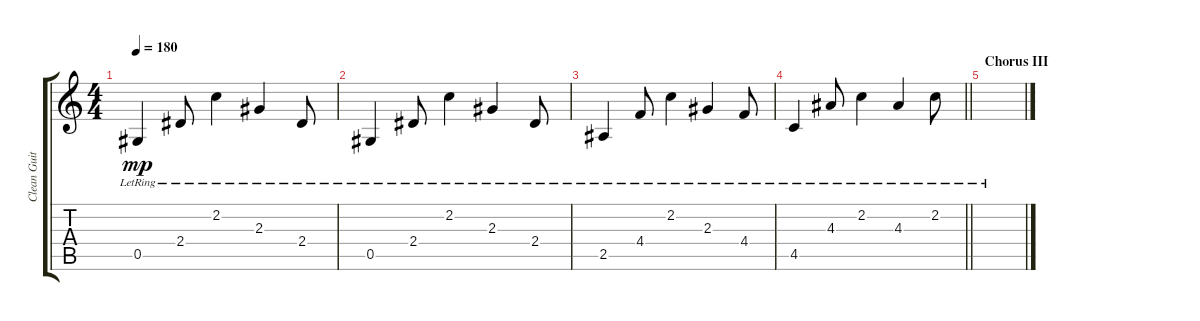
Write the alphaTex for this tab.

\track ("Clean Guitar" "Clean Guit") {instrument electricguitarclean}
\staff {score tabs}
\tuning (Eb4 Bb3 Gb3 Db3 Ab2 Db2) {hide}
\ts (4 4)
\tempo 180
\clef g2
\ks c
0.5{lr}.4{dy mp} 2.4{lr}.8 2.2{lr}.4 2.3{lr}.4 2.4{lr}.8 |
0.5{lr}.4 2.4{lr}.8 2.2{lr}.4 2.3{lr}.4 2.4{lr}.8 |
2.5{lr}.4 4.4{lr}.8 2.2{lr}.4 2.3{lr}.4 4.4{lr}.8 |
\barLineRight lightlight
4.5{lr}.4 4.3{lr}.8 2.2{lr}.4 4.3{lr}.4 2.2{lr}.8 |
\section ("" "Chorus III")
